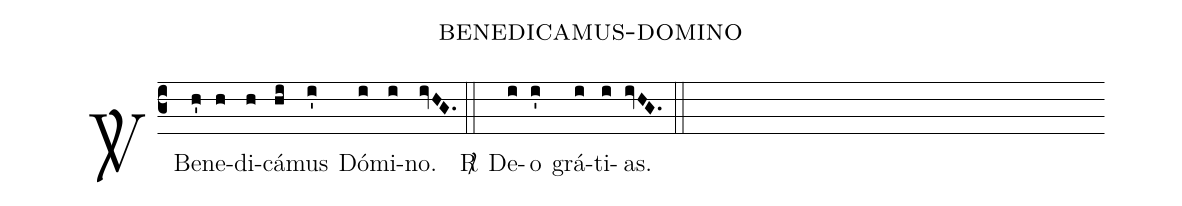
name: benedicamus-domino;
%%
(c3)<v>\Vbar</v>() Be(h')ne(h)di(h)cá(hi)mus(i') Dó(i)mi(i)no.(ivHG.) (::)
<v>\Rbar</v>() De(i)o(i') grá(i)ti(i)as.(ivHG.) (::)
